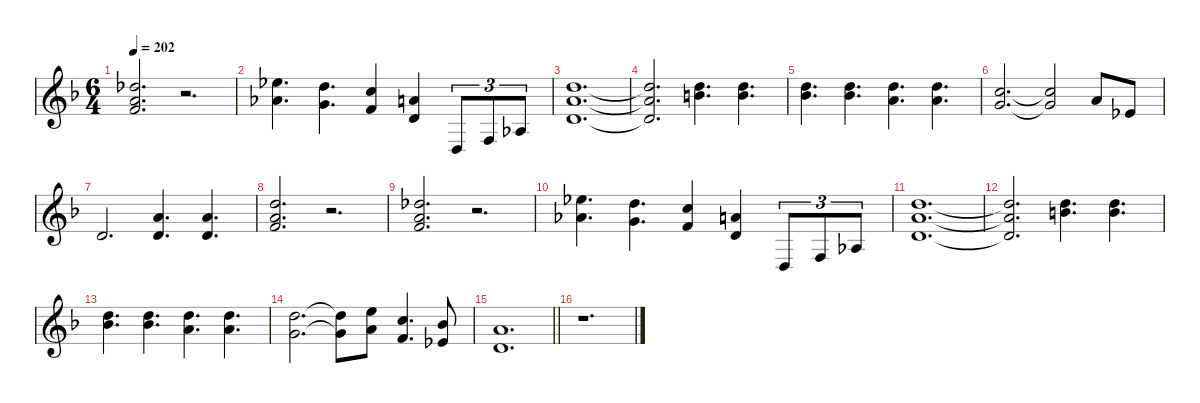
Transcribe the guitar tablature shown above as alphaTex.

\defaultSystemsLayout 4
\hideDynamics
\bracketExtendMode nobrackets
\singleTrackTrackNamePolicy hidden
\multiTrackTrackNamePolicy hidden
\firstSystemTrackNameMode fullname
\firstSystemTrackNameOrientation horizontal
\otherSystemsTrackNameOrientation horizontal
\track ("Piano 2" "Piano 2") {defaultSystemsLayout 8 instrument rockorgan}
\staff {score}
\tuning (E4 A3 F3 D3 A2 D2)
\ts (6 4)
\tempo 202
\clef g2
\ks dminor
(16.2{acc b} 16.3{acc forcenatural} 15.4{acc forcenatural}).2{d dy f beam Up} r.2{d beam Up} |
(18.2{acc b} 15.3{acc b}).4{d beam Down} (17.2{acc forcenatural} 14.3{acc forcenatural}).4{d beam Down} (15.2{acc forcenatural} 12.3{acc forcenatural}).4{beam Up} (12.2{acc forcenatural} 9.3{acc forcenatural}).4{beam Up} 12.6{acc forcenatural}.8{tu (3 2) beam Up} 15.6{acc forcenatural}.8{tu (3 2) beam Up} 18.6{acc b}.8{tu (3 2) beam Up} |
(10.1{acc forcenatural} 12.2{acc forcenatural} 9.3{acc forcenatural}).1{d beam Up} |
(10.1{t acc forcenatural} 12.2{t acc forcenatural} 9.3{t acc forcenatural}).2{d beam Up} (17.2{acc forcenatural} 18.3{acc forcenatural}).4{d beam Down} (17.2{acc forcenatural} 18.3{acc forcenatural}).4{d beam Down} |
(17.2{acc forcenatural} 17.3{acc b}).4{d beam Down} (17.2{acc forcenatural} 17.3{acc b}).4{d beam Down} (17.2{acc forcenatural} 16.3{acc forcenatural}).4{d beam Down} (17.2{acc forcenatural} 16.3{acc forcenatural}).4{d beam Down} |
(15.2{acc forcenatural} 14.3{acc forcenatural}).2{d beam Up} (15.2{t acc forcenatural} 14.3{t acc forcenatural}).2{beam Up} 16.3{acc forcenatural}.8{beam Up} 13.4{acc b}.8{beam Up} |
9.3{acc forcenatural}.2{d beam Up} (12.2{acc forcenatural} 9.3{acc forcenatural}).4{d beam Up} (12.2{acc forcenatural} 9.3{acc forcenatural}).4{d beam Up} |
(17.2{acc forcenatural} 16.3{acc forcenatural} 15.4{acc forcenatural}).2{d beam Up} r.2{d beam Up} |
(16.2{acc b} 16.3{acc forcenatural} 15.4{acc forcenatural}).2{d beam Up} r.2{d beam Up} |
(18.2{acc b} 15.3{acc b}).4{d beam Down} (17.2{acc forcenatural} 14.3{acc forcenatural}).4{d beam Down} (15.2{acc forcenatural} 12.3{acc forcenatural}).4{beam Up} (12.2{acc forcenatural} 9.3{acc forcenatural}).4{beam Up} 12.6{acc forcenatural}.8{tu (3 2) beam Up} 15.6{acc forcenatural}.8{tu (3 2) beam Up} 18.6{acc b}.8{tu (3 2) beam Up} |
(10.1{acc forcenatural} 12.2{acc forcenatural} 9.3{acc forcenatural}).1{d beam Up} |
(10.1{t acc forcenatural} 12.2{t acc forcenatural} 9.3{t acc forcenatural}).2{d beam Up} (17.2{acc forcenatural} 18.3{acc forcenatural}).4{d beam Down} (17.2{acc forcenatural} 18.3{acc forcenatural}).4{d beam Down} |
(17.2{acc forcenatural} 17.3{acc b}).4{d beam Down} (17.2{acc forcenatural} 17.3{acc b}).4{d beam Down} (17.2{acc forcenatural} 16.3{acc forcenatural}).4{d beam Down} (17.2{acc forcenatural} 16.3{acc forcenatural}).4{d beam Down} |
(17.2{acc forcenatural} 14.3{acc forcenatural}).2{d beam Down} (17.2{t acc forcenatural} 14.3{t acc forcenatural}).8{beam Down} (19.2{acc forcenatural} 16.3{acc forcenatural}).8{beam Down} (15.2{acc forcenatural} 12.3{acc forcenatural}).4{d beam Up} (13.2{acc b} 10.3{acc b}).8{beam Up} |
\barLineRight lightlight
(12.2{acc forcenatural} 9.3{acc forcenatural}).1{d beam Up} |
r.1{d beam Down}
